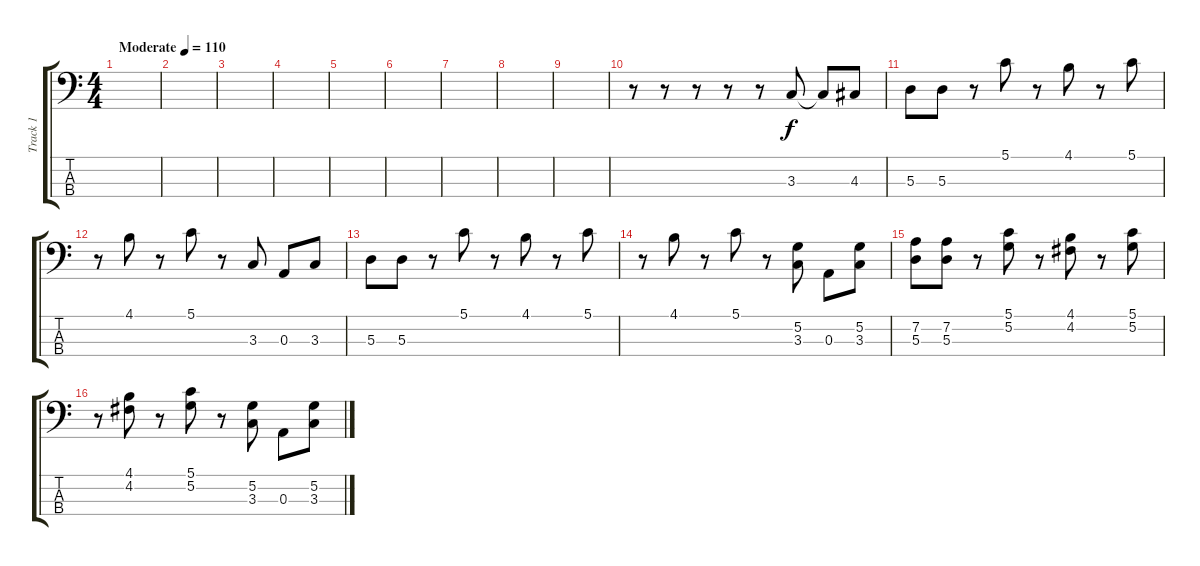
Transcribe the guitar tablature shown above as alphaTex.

\track ("Track 1" "Track 1") {instrument synthbass2}
\staff {score tabs}
\tuning (G2 D2 A1 E1) {hide}
\ts (4 4)
\tempo (110 "Moderate")
\clef f4
\ks c
|
|
|
|
|
|
|
|
|
r.8 r.8 r.8 r.8 r.8 3.3.8 3.3{t}.8 4.3.8 |
5.3.8 5.3.8 r.8 5.1.8 r.8 4.1.8 r.8 5.1.8 |
r.8 4.1.8 r.8 5.1.8 r.8 3.3.8 0.3.8 3.3.8 |
5.3.8 5.3.8 r.8 5.1.8 r.8 4.1.8 r.8 5.1.8 |
r.8 4.1.8 r.8 5.1.8 r.8 (5.2 3.3).8 0.3.8 (5.2 3.3).8 |
(7.2 5.3).8 (7.2 5.3).8 r.8 (5.1 5.2).8 r.8 (4.1 4.2).8 r.8 (5.1 5.2).8 |
r.8 (4.1 4.2).8 r.8 (5.1 5.2).8 r.8 (5.2 3.3).8 0.3.8 (5.2 3.3).8
